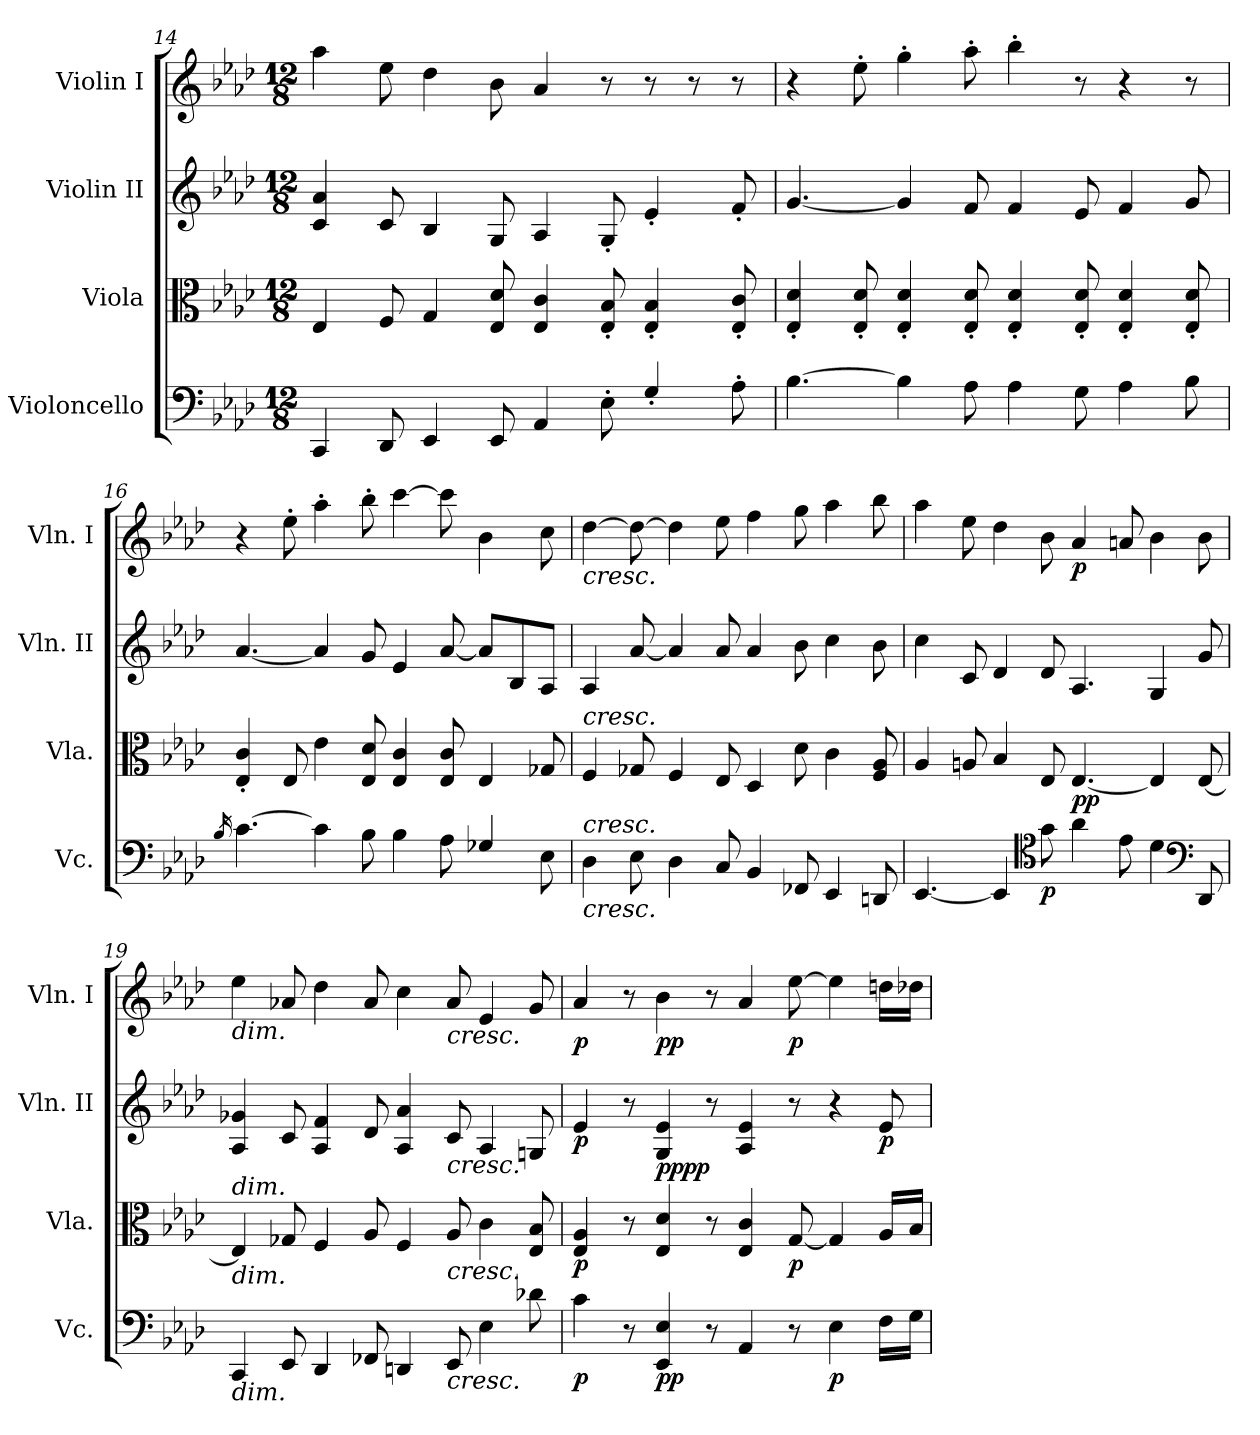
**kern	**dynam	**kern	**dynam	**kern	**dynam	**kern	**dynam
*part4	*part4	*part3	*part3	*part2	*part2	*part1	*part1
*staff4	*staff4	*staff3	*staff3	*staff2	*staff2	*staff1	*staff1
*I"Violoncello	*	*I"Viola	*	*I"Violin II	*	*I"Violin I	*
*I'Vc.	*	*I'Vla.	*	*I'Vln. II	*	*I'Vln. I	*
*clefF4	*	*clefC3	*	*clefG2	*	*clefG2	*
*k[b-e-a-d-]	*	*k[b-e-a-d-]	*	*k[b-e-a-d-]	*	*k[b-e-a-d-]	*
*A-:	*	*A-:	*	*A-:	*	*A-:	*
*M12/8	*	*M12/8	*	*M12/8	*	*M12/8	*
=14	=14	=14	=14	=14	=14	=14	=14
4CC/	.	4E-/	.	4c/ 4a-/	.	4aa-\	.
8DD-/	.	8F/	.	8c/	.	8ee-\	.
4EE-/	.	4G/	.	4B-/	.	4dd-\	.
8EE-/	.	8E-/ 8d-/	.	8G/	.	8b-\	.
4AA-/	.	4E-/ 4c/	.	4A-/	.	4a-/	.
8E-'\	.	8E-/' 8B-/'	.	8G'/	.	8r	.
4G'/	.	4E-/' 4B-/'	.	4e-'/	.	8r	.
.	.	.	.	.	.	8r	.
8A-'\	.	8E-/' 8c/'	.	8f'/	.	8r	.
=15	=15	=15	=15	=15	=15	=15	=15
[4.B-\	.	4E-/' 4d-/'	.	[4.g/	.	4r	.
.	.	8E-/' 8d-/'	.	.	.	8ee-'\	.
4B-\]	.	4E-/' 4d-/'	.	4g/]	.	4gg'\	.
8A-\	.	8E-/' 8d-/'	.	8f/	.	8aa-'\	.
4A-\	.	4E-/' 4d-/'	.	4f/	.	4bb-'\	.
8G\	.	8E-/' 8d-/'	.	8e-/	.	8r	.
4A-\	.	4E-/' 4d-/'	.	4f/	.	4r	.
8B-\	.	8E-/' 8d-/'	.	8g/	.	8r	.
=16	=16	=16	=16	=16	=16	=16	=16
16qB-/	.	.	.	.	.	.	.
[4.c\	.	4E-/' 4c/'	.	[4.a-/	.	4r	.
.	.	8E-/	.	.	.	8ee-'\	.
4c\]	.	4e-\	.	4a-/]	.	4aa-'\	.
8B-\	.	8E-/ 8d-/	.	8g/	.	8bb-'\	.
4B-\	.	4E-/ 4c/	.	4e-/	.	[4ccc\	.
8A-\	.	8E-/ 8c/	.	[8a-/	.	8ccc\]	.
4G-X/	.	4E-/	.	8a-/L]	.	4b-\	.
.	.	.	.	8B-/	.	.	.
8E-\	.	8G-X/	.	8A-/J	.	8cc\	.
=17	=17	=17	=17	=17	=17	=17	=17
!	!	!	!	!	!	!LO:TX:b:i:t=cresc.	!
!	!	!LO:TX:a:i:t=cresc.	!	!	!	!	!
!LO:TX:b:i:t=cresc.	!	!	!	!	!	!	!
!LO:TX:a:i:t=cresc.	!	!	!	!	!	!	!
4D-\	.	4F/	.	4A-/	.	[4dd-\	.
8E-\	.	8G-X/	.	[8a-/	.	8dd-\_	.
4D-\	.	4F/	.	4a-/]	.	4dd-\]	.
8C/	.	8E-/	.	8a-/	.	8ee-\	.
4BB-/	.	4D-/	.	4a-/	.	4ff\	.
8FF-X/	.	8d-\	.	8b-\	.	8gg\	.
4EE-/	.	4c\	.	4cc\	.	4aa-\	.
8DDn/	.	8F/ 8A-/	.	8b-\	.	8bb-\	.
=18	=18	=18	=18	=18	=18	=18	=18
[4.EE-/	.	4A-/	.	4cc\	.	4aa-\	.
.	.	8An/	.	8c/	.	8ee-\	.
4EE-/]	.	4B-/	.	4d-/	.	4dd-\	.
*clefC4	*	*	*	*	*	*	*
!	!LO:DY:b	!	!	!	!	!	!
8g\	p	8E-/	.	8d-/	.	8b-\	.
!	!	!	!LO:DY:b	!	!	!	!
!	!	!	!LO:DY:n=1:b	!	!	!	!LO:DY:b
4a-\	.	[4.E-/	p p	4.A-/	.	4a-/	p
8e-\	.	.	.	.	.	8an/	.
4d-\	.	4E-/]	.	4G/	.	4b-\	.
*clefF4	*	*	*	*	*	*	*
8DD-/	.	[8E-/	.	8g/	.	8b-\	.
=19	=19	=19	=19	=19	=19	=19	=19
!	!	!	!	!	!	!LO:TX:b:i:t=dim.	!
!	!	!LO:TX:b:i:t=dim.	!	!	!	!	!
!	!	!LO:TX:a:i:t=dim.	!	!	!	!	!
!LO:TX:b:i:t=dim.	!	!	!	!	!	!	!
4CC/	.	4E-/]	.	4A-/ 4g-X/	.	4ee-\	.
8EE-/	.	8G-X/	.	8c/	.	8a-X/	.
4DD-/	.	4F/	.	4A-/ 4f/	.	4dd-\	.
8FF-X/	.	8A-/	.	8d-/	.	8a-/	.
4DDn/	.	4F/	.	4A-/ 4a-/	.	4cc\	.
!	!	!	!	!	!	!LO:TX:b:i:t=cresc.	!
!	!	!	!	!LO:TX:b:i:t=cresc.	!	!	!
!	!	!LO:TX:b:i:t=cresc.	!	!	!	!	!
!LO:TX:b:i:t=cresc.	!	!	!	!	!	!	!
8EE-/	.	8A-/	.	8c/	.	8a-/	.
4E-\	.	4c\	.	4A-/	.	4e-/	.
8d-X\	.	8E-/ 8B-/	.	8Gn/	.	8g/	.
=20	=20	=20	=20	=20	=20	=20	=20
!	!LO:DY:b	!	!LO:DY:b	!	!LO:DY:b	!	!LO:DY:b
4c\	p	4E-/ 4A-/	p	4e-/	p	4a-/	p
8r	.	8r	.	8r	.	8r	.
!	!LO:DY:b	!	!LO:DY:a	!	!	!	!
!	!	!	!LO:DY:n=1:b	!	!	!	!LO:DY:b
4EE-/ 4E-/	pp	4E-/ 4d-/	pp pp	4G/ 4e-/	.	4b-\	pp
8r	.	8r	.	8r	.	8r	.
4AA-/	.	4E-/ 4c/	.	4A-/ 4e-/	.	4a-/	.
!	!	!	!LO:DY:n=2:b	!	!	!	!LO:DY:b
8r	.	[8G/	p	8r	.	[8ee-\	p
!	!LO:DY:b	!	!	!	!	!	!
4E-\	p	4G/]	.	4r	.	4ee-\]	.
!	!	!	!	!	!LO:DY:b	!	!
16F\LL	.	16A-/LL	.	8e-/	p	16ddn\LL	.
16G\JJ	.	16B-/JJ	.	.	.	16dd-X\JJ	.
=	=	=	=	=	=	=	=
*-	*-	*-	*-	*-	*-	*-	*-
